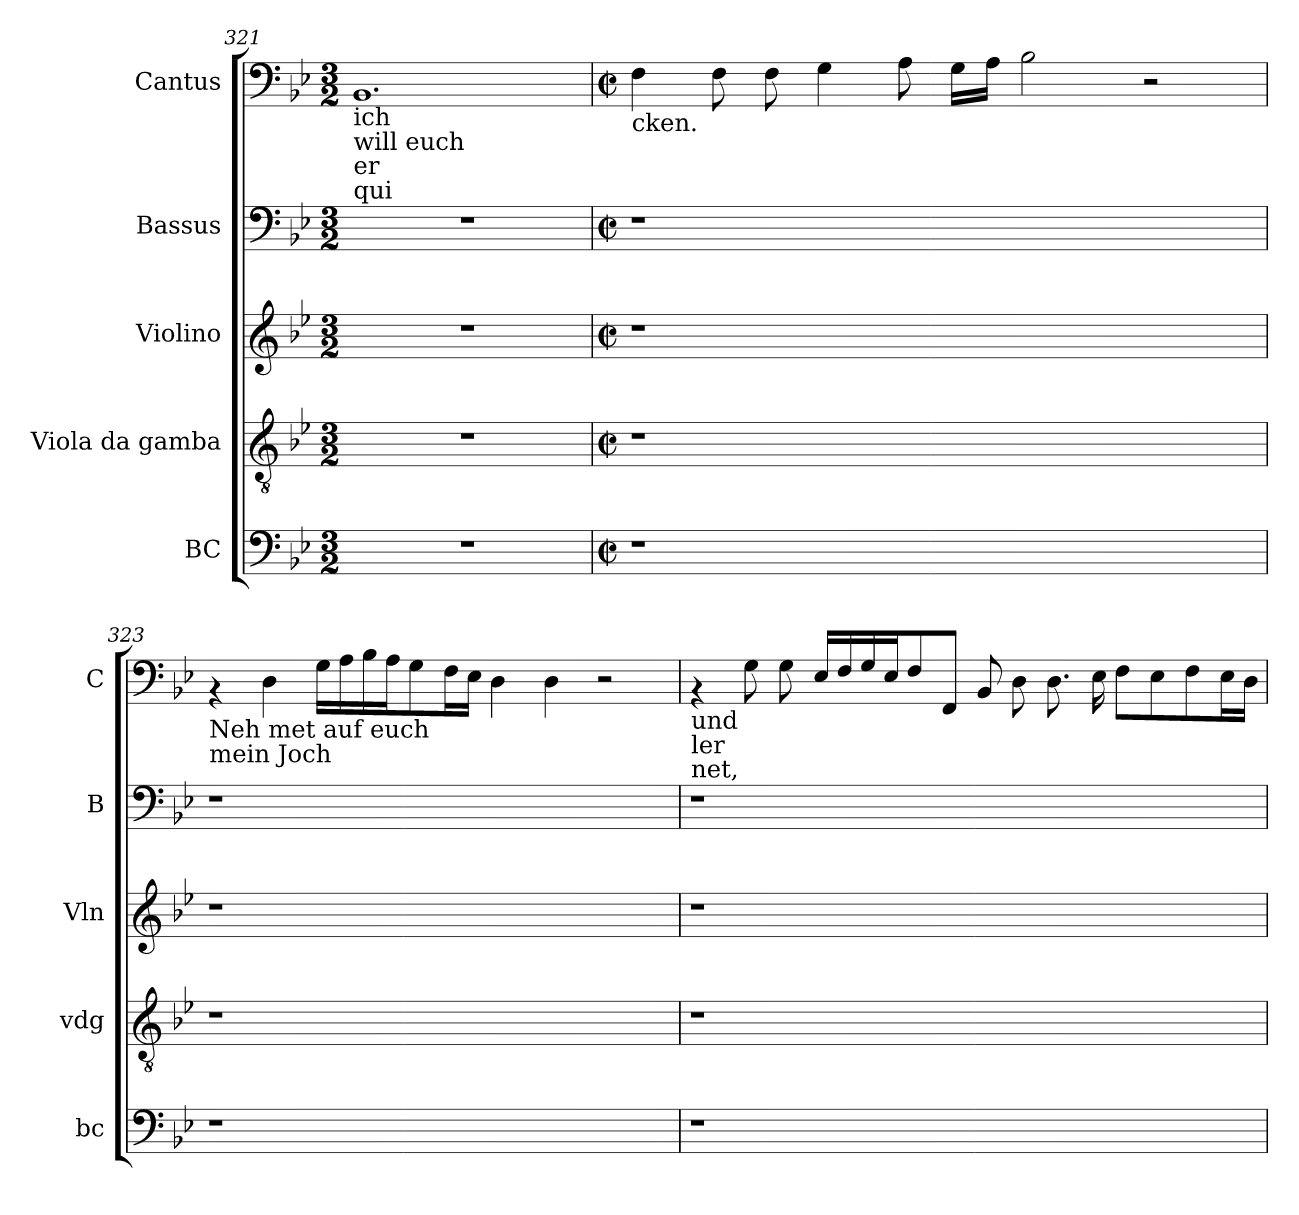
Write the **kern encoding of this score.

**kern	**kern	**kern	**kern	**kern
*part5	*part4	*part3	*part2	*part1
*staff5	*staff4	*staff3	*staff2	*staff1
*I"BC	*I"Viola da gamba	*I"Violino	*I"Bassus	*I"Cantus
*I'bc	*I'vdg	*I'Vln	*I'B	*I'C
*clefF4	*clefGv2	*clefG2	*clefF4	*clefF4
*k[b-e-]	*k[b-e-]	*k[b-e-]	*k[b-e-]	*k[b-e-]
*B-:	*B-:	*B-:	*B-:	*B-:
*M3/2	*M3/2	*M3/2	*M3/2	*M3/2
=321	=321	=321	=321	=321
!	!	!	!	!LO:TX:b:t=ich
!	!	!	!	!LO:TX:b:t=will euch
!	!	!	!	!LO:TX:b:t=er
!	!	!	!	!LO:TX:b:t=qui
1.r	1.r	1.r	1.r	1.BB-
=322	=322	=322	=322	=322
*M2/2	*M2/2	*M2/2	*M2/2	*M2/2
*met(c|)	*met(c|)	*met(c|)	*met(c|)	*met(c|)
!	!	!	!	!LO:TX:b:t=cken.
1r	1r	1r	1r	4F\
.	.	.	.	8F\
.	.	.	.	8F\
.	.	.	.	4G\
.	.	.	.	8A\
.	.	.	.	16G\LL
.	.	.	.	16A\JJ
1ryy	1ryy	1ryy	1ryy	2B-\
.	.	.	.	2r
!!LO:LB:g=z
=323	=323	=323	=323	=323
!	!	!	!	!LO:TX:b:t=Neh met auf euch
!	!	!	!	!LO:TX:b:t=mein Joch
1r	1r	1r	1r	4rAA
.	.	.	.	4D\
.	.	.	.	16G\LL
.	.	.	.	16A\
.	.	.	.	16B-\
.	.	.	.	16A\J
.	.	.	.	8G\
.	.	.	.	16F\L
.	.	.	.	16E-\JJ
1ryy	1ryy	1ryy	1ryy	4D\
.	.	.	.	4D\
.	.	.	.	2r
=324	=324	=324	=324	=324
!	!	!	!	!LO:TX:b:t=und
!	!	!	!	!LO:TX:b:t=ler
!	!	!	!	!LO:TX:b:t=net,
1r	1r	1r	1r	4rAA
.	.	.	.	8G\
.	.	.	.	8G\
.	.	.	.	16E-/LL
.	.	.	.	16F/
.	.	.	.	16G/
.	.	.	.	16E-/J
.	.	.	.	8F/
.	.	.	.	8FF/J
1ryy	1ryy	1ryy	1ryy	8BB-/
.	.	.	.	8D\
.	.	.	.	8.D\
.	.	.	.	16E-\
.	.	.	.	8F\L
.	.	.	.	8E-\
.	.	.	.	8F\
.	.	.	.	16E-\L
.	.	.	.	16D\JJ
=	=	=	=	=
*-	*-	*-	*-	*-
